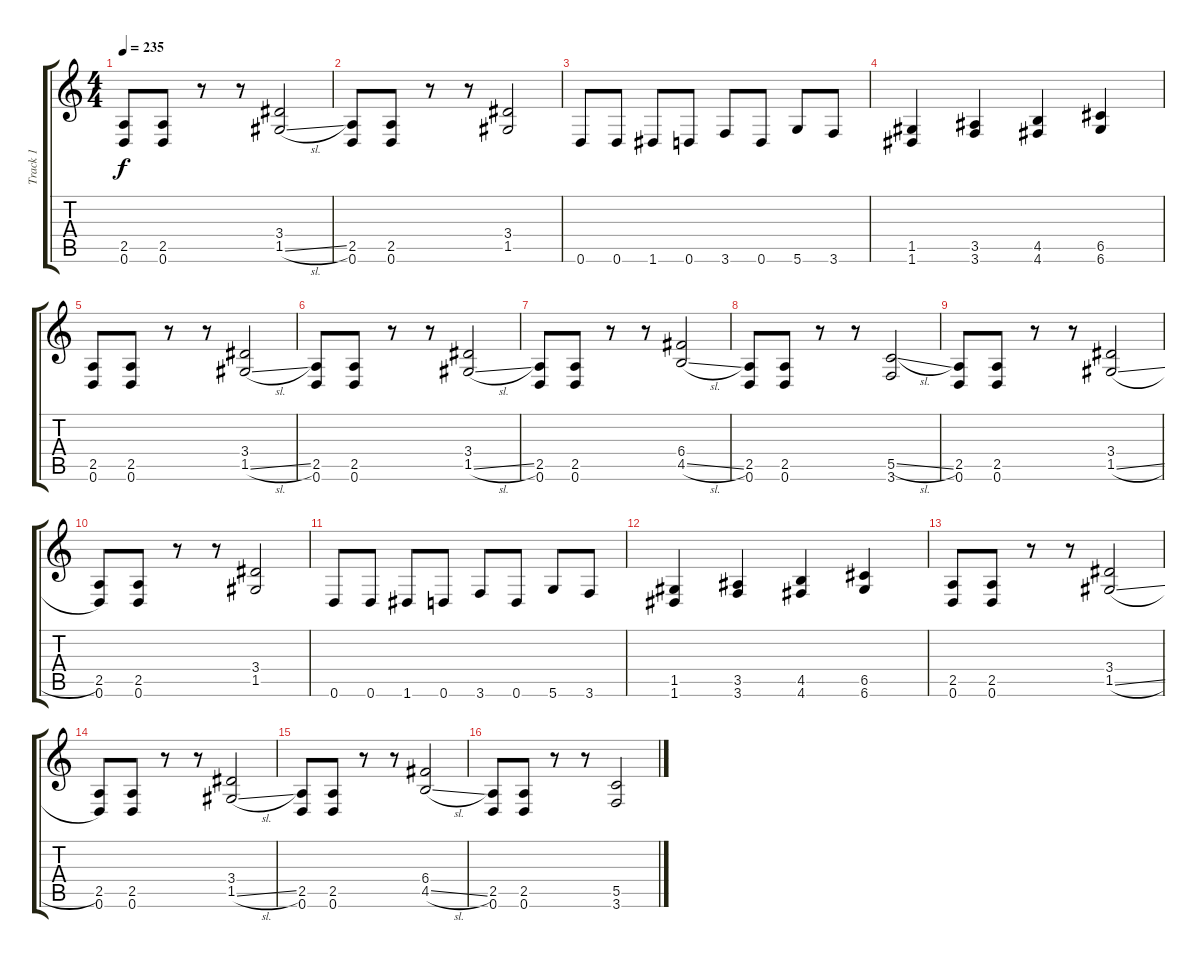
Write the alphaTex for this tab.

\track ("Track 1" "Track 1") {mute instrument distortionguitar}
\staff {score tabs}
\tuning (D4 A3 F3 C3 G2 D2) {hide}
\ts (4 4)
\tempo 235
\clef g2
\ks c
(2.5 0.6).8{dy f} (2.5 0.6).8 r.8 r.8 (3.4 1.5{sl}).2 |
(2.5 0.6).8 (2.5 0.6).8 r.8 r.8 (3.4 1.5).2 |
0.6.8 0.6.8 1.6.8 0.6.8 3.6.8 0.6.8 5.6.8 3.6.8 |
(1.5 1.6).4 (3.5 3.6).4 (4.5 4.6).4 (6.5 6.6).4 |
(2.5 0.6).8 (2.5 0.6).8 r.8 r.8 (3.4 1.5{sl}).2 |
(2.5 0.6).8 (2.5 0.6).8 r.8 r.8 (3.4 1.5{sl}).2 |
(2.5 0.6).8 (2.5 0.6).8 r.8 r.8 (6.4 4.5{sl}).2 |
(2.5 0.6).8 (2.5 0.6).8 r.8 r.8 (5.5{sl} 3.6).2 |
(2.5 0.6).8 (2.5 0.6).8 r.8 r.8 (3.4 1.5{sl}).2 |
(2.5 0.6).8 (2.5 0.6).8 r.8 r.8 (3.4 1.5).2 |
0.6.8 0.6.8 1.6.8 0.6.8 3.6.8 0.6.8 5.6.8 3.6.8 |
(1.5 1.6).4 (3.5 3.6).4 (4.5 4.6).4 (6.5 6.6).4 |
(2.5 0.6).8 (2.5 0.6).8 r.8 r.8 (3.4 1.5{sl}).2 |
(2.5 0.6).8 (2.5 0.6).8 r.8 r.8 (3.4 1.5{sl}).2 |
(2.5 0.6).8 (2.5 0.6).8 r.8 r.8 (6.4 4.5{sl}).2 |
(2.5 0.6).8 (2.5 0.6).8 r.8 r.8 (5.5{sl} 3.6).2
